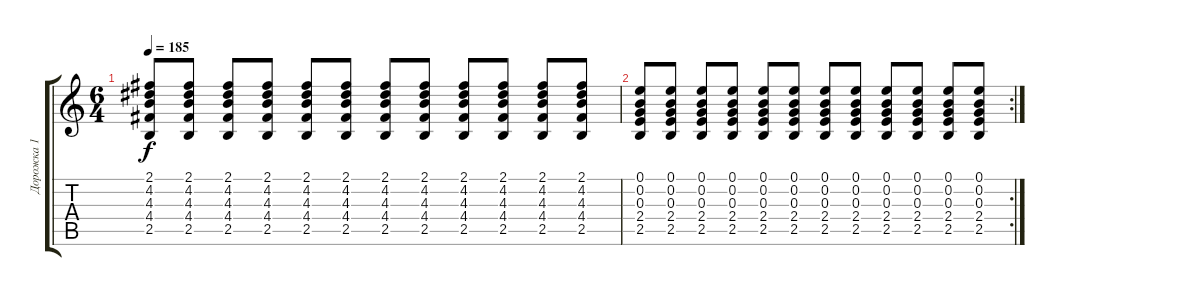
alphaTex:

\track ("Дорожка 1" "Дорожка 1") {instrument acousticguitarnylon}
\staff {score tabs}
\tuning (E4 B3 G3 D3 A2 E2) {hide}
\ts (6 4)
\tempo 185
\clef g2
\ks c
(2.1 4.2 4.3 4.4 2.5).8{dy f} (2.1 4.2 4.3 4.4 2.5).8 (2.1 4.2 4.3 4.4 2.5).8 (2.1 4.2 4.3 4.4 2.5).8 (2.1 4.2 4.3 4.4 2.5).8 (2.1 4.2 4.3 4.4 2.5).8 (2.1 4.2 4.3 4.4 2.5).8 (2.1 4.2 4.3 4.4 2.5).8 (2.1 4.2 4.3 4.4 2.5).8 (2.1 4.2 4.3 4.4 2.5).8 (2.1 4.2 4.3 4.4 2.5).8 (2.1 4.2 4.3 4.4 2.5).8 |
\rc 2
(0.1 0.2 0.3 2.4 2.5).8 (0.1 0.2 0.3 2.4 2.5).8 (0.1 0.2 0.3 2.4 2.5).8 (0.1 0.2 0.3 2.4 2.5).8 (0.1 0.2 0.3 2.4 2.5).8 (0.1 0.2 0.3 2.4 2.5).8 (0.1 0.2 0.3 2.4 2.5).8 (0.1 0.2 0.3 2.4 2.5).8 (0.1 0.2 0.3 2.4 2.5).8 (0.1 0.2 0.3 2.4 2.5).8 (0.1 0.2 0.3 2.4 2.5).8 (0.1 0.2 0.3 2.4 2.5).8
